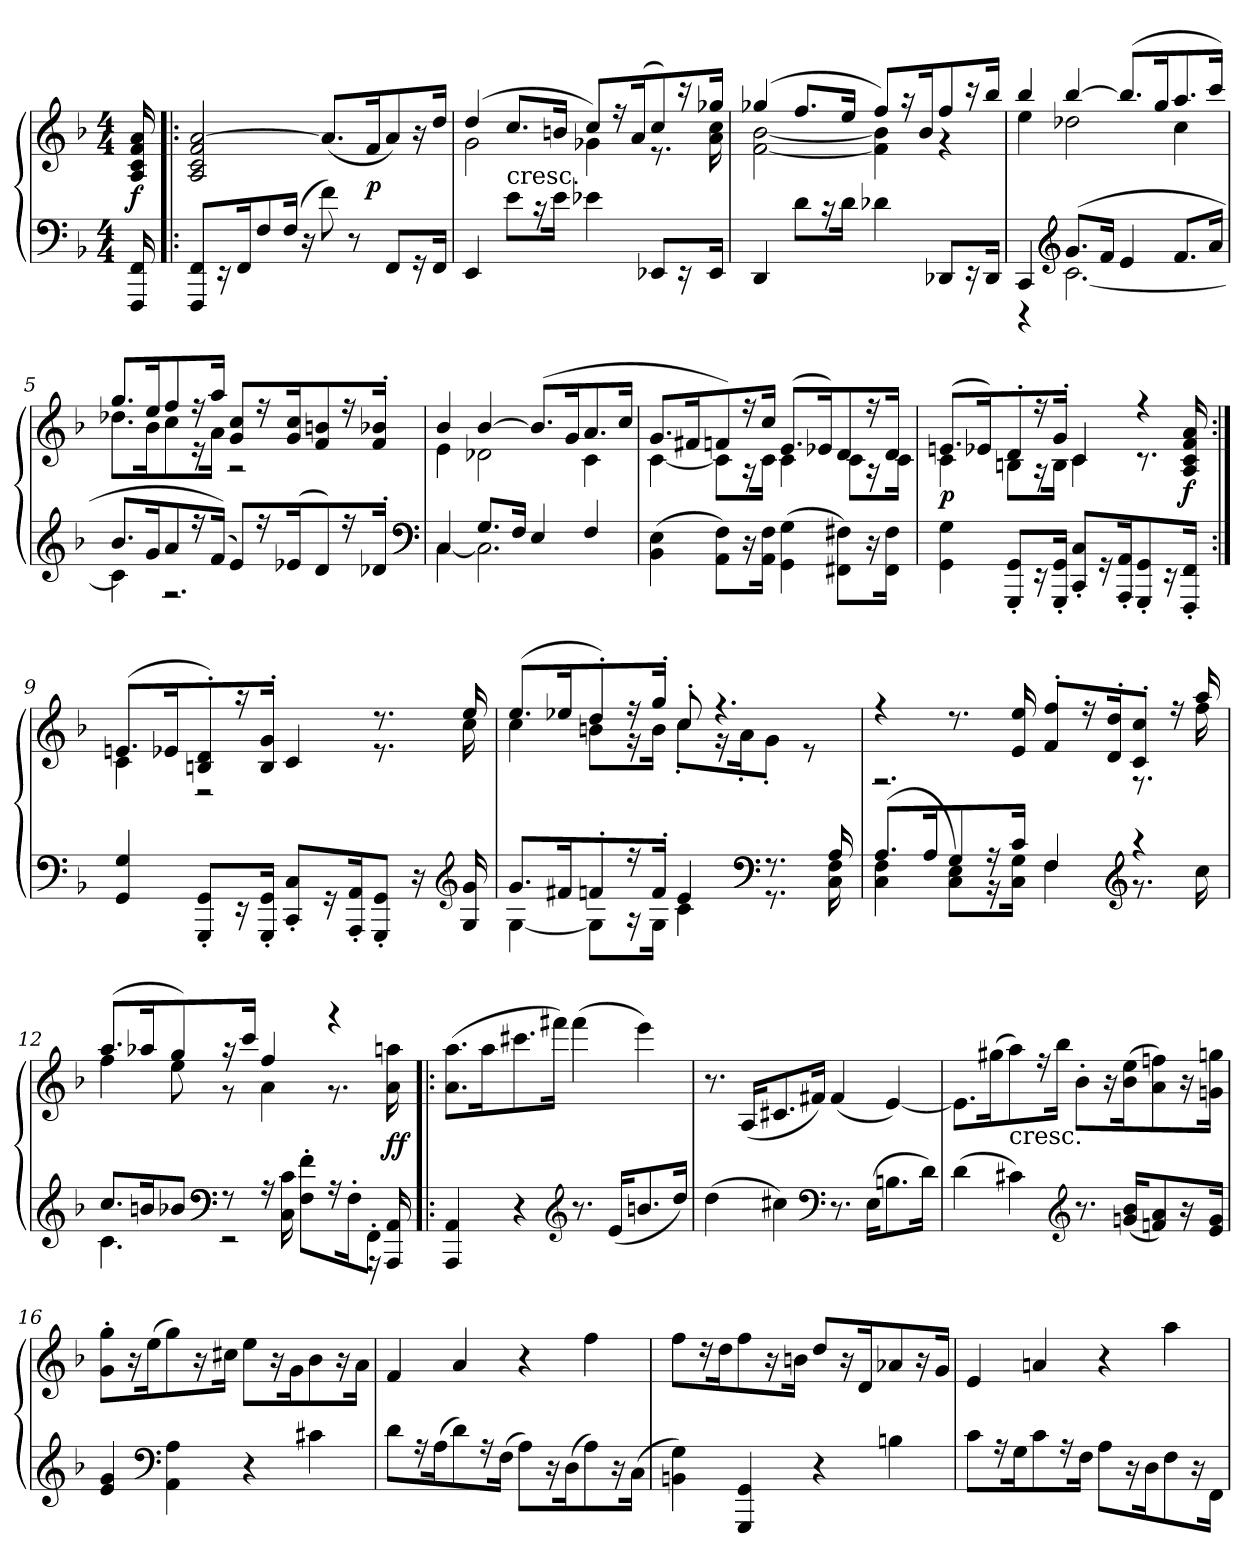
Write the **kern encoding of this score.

**kern	**kern	**dynam
*part1	*part1	*part1
*staff2	*staff1	*staff1/2
*clefF4	*clefG2	*
*k[b-]	*k[b-]	*
*F:	*F:	*
*M4/4	*M4/4	*
*MM160	*MM160	*
=	=	=
16FFF/ 16FF/	16A/ 16c/ 16f/ 16a/	f
=1!|:	=1!|:	=1!|:
8FFF/ 8FF/L	2A/ 2c/ 2f/ [2a/	.
16r	.	.
16FF/K	.	.
8F/	.	.
(16F/Jk	.	.
16r	.	.
8f\)	(8.a/L]	.
8r	.	.
.	16f/K	p
8FF/L	8a/)	.
16r	16r	.
16FF/Jk	16dd/Jk	.
=2	=2	=2
*	*^	*
4EE/	(4dd/	2g\	.
!	!LO:TX:c:t=cresc.	!	!
8e\L	8.cc/L	.	.
16r	.	.	.
16e\Jk	16bn/Jk	.	.
4e-X\	8cc/L)	4g-X\	.
.	16r	.	.
.	(16a/K	.	.
8EE-X/L	8cc/)	8.r	.
16r	16r	.	.
16EE-/Jk	16gg-X/Jk	16a\ 16cc\	.
=3	=3	=3	=3
4DD/	(4gg-X/	[2f\ [2b-\	.
8d\L	8.ff/L	.	.
16r	.	.	.
16d\Jk	16ee/Jk	.	.
4d-X\	8ff/L)	4f]\ 4b-]\	.
.	16r	.	.
.	16b-/K	.	.
8DD-X/L	8ff/	4r	.
16r	16r	.	.
16DD-/Jk	16bb-/Jk	.	.
=4	=4	=4	=4
*^	*	*	*
4CC/	4r	4bb-/	4ee\	.
*clefG2	*	*	*	*
(8.g/L	[2.c\	[4bb-/	2dd-X\	.
16f/Jk	.	.	.	.
4e/	.	(8.bb-/L]	.	.
.	.	16gg/K	.	.
8.f/L	.	8.aa/	4cc\	.
16a/Jk	.	16ccc/Jk)	.	.
=5	=5	=5	=5	=5
8.b-/L	4c\]	8.gg/L	8.dd-X\L	.
16g/K	.	16ee/K	16b-\K	.
8a/	2.r	8ff/	8cc\	.
16r	.	16r	16r	.
(16f/Jk)	.	16aa/Jk	16a\Jk	.
8e/L)	.	8g/ 8cc/L	2r	.
16r	.	16r	.	.
(16e-X/K	.	16g/ 16cc/K	.	.
8d/)	.	8f/ 8bn/	.	.
16r	.	16r	.	.
16d-X'/Jk	.	16f'/ 16b-X'/Jk	.	.
*clefF4	*	*	*	*
=6	=6	=6	=6	=6
4C/	[4C\	4b-/	4e\	.
8.G/L	2.C\]	[4b-/	2d-X\	.
16F/Jk	.	.	.	.
4E/	.	(8.b-/L]	.	.
.	.	16g/K	.	.
4F/	.	8.a/	4c\	.
.	.	16cc/Jk	.	.
*v	*v	*	*	*
=7	=7	=7	=7
(4BB-\ 4E\	8.g/L	[4c\	.
.	16f#X/K	.	.
8AA\ 8F\L)	8fn/)	8c\L]	.
16r	16r	16r	.
16AA\ 16F\Jk	16cc/Jk	16c\Jk	.
(4GG\ 4G\	(8.e/L	4c\	.
.	16e-X/K)	.	.
8FF#X\ 8F#X\L)	8d/	8c\L	.
16r	16r	16r	.
16FF#\ 16F#\Jk	16d/Jk	16c\Jk	.
=8	=8	=8	=8
4GG\ 4G\	(8.en/L	4c\	p
.	16e-X/K)	.	.
8GGG'/ 8GG'/L	8d'/	8Bn\L	.
16r	16r	16r	.
16GGG'/ 16GG'/Jk	16g'/Jk	16B\Jk	.
8CC'/ 8C'/L	4c/	4c\	.
16r	.	.	.
16AAA'/ 16AA'/K	.	.	.
8GGG'/ 8GG'/	4r	8.r	.
16r	.	.	.
16FFF'/ 16FF'/Jk	.	16A/ 16c/ 16f/ 16a/	f
=9:|!	=9:|!	=9:|!	=9:|!
4GG/ 4G/	(8.en/L	4c\	.
.	16e-X/K	.	.
8GGG'/ 8GG'/L	8Bn'/ 8d'/)	2r	.
16r	16r	.	.
16GGG'/ 16GG'/Jk	16B'/ 16g'/Jk	.	.
8CC'/ 8C'/L	4c/	.	.
16r	.	.	.
16AAA'/ 16AA'/K	.	.	.
8GGG'/ 8GG'/J	8.r	8.r	.
16r	.	.	.
*clefG2	*	*	*
16G/ 16g/	16ee/	16cc\	.
=10	=10	=10	=10
*^	*	*	*
8.g/L	[4G\	(8.ee/L	4cc\	.
16f#X/K	.	16ee-X/K	.	.
8fn'/	8G\L]	8dd'/)	8bn\L	.
16r	16r	16r	16r	.
16f'/Jk	16G\Jk	16gg'/Jk	16b\Jk	.
4e/	4c\	8cc'/	8cc'\L	.
.	.	4.r	16r	.
.	.	.	16a'\K	.
*clefF4	*	*	*	*
8.r	8.r	.	8g'\J	.
.	.	.	8r	.
16A/	16C\ 16F\	.	.	.
=11	=11	=11	=11	=11
(8.A/L	4C\ 4F\	4r	2.r	.
16A/K	.	.	.	.
8G/	8C\ 8E\L)	8.r	.	.
16r	16r	.	.	.
16c/Jk	16C\ 16G\Jk	16e/ 16ee/	.	.
4F/	4F\	8f'/ 8ff'/L	.	.
.	.	16r	.	.
.	.	16d'/ 16dd'/K	.	.
*clefG2	*	*	*	*
4r	8.r	8c'/ 8cc'/J	8.r	.
.	.	16r	.	.
.	16cc\	16aa/	16ff\	.
=12	=12	=12	=12	=12
4.c\	8.cc/L	(8.aa/L	4ff\	.
.	16bn/K	16aa-X/K	.	.
.	8b-X/J	8gg/)	8ee\	.
*clefF4	*	*	*	*
8r	2r	16r	8r	.
.	.	16ccc/Jk	.	.
16r	.	4ff/	4a\	.
16C\ 16c\	.	.	.	.
8F'\ 8f'\L	.	.	.	.
16r	.	4r	8.r	.
16F'\K	.	.	.	.
8FF'\J	16r	.	.	.
.	16AAA/ 16AA/	.	16a\ 16aan\	ff
*v	*v	*	*	*
*	*v	*v	*
=13!|:	=13!|:	=13!|:
4AAA/ 4AA/	(8.a\ 8.aa\L	.
.	16aa\K	.
4r	8.ccc#X\	.
.	16fff#X\Jk)	.
*clefG2	*	*
8.r	(4fff#\	.
(16e/KL	.	.
8.bn/	4eee\)	.
16dd/Jk)	.	.
=14	=14	=14
(4dd\	8.r	.
.	(16A/KL	.
4cc#X\)	8.c#X/	.
.	16f#X/Jk)	.
*clefF4	*	*
8.r	(4f#/	.
(16E\KL	.	.
8.Bn\	[4e/)	.
16d\Jk)	.	.
=15	=15	=15
(4d\	8.e\L]	.
.	(16gg#X\K	.
!	!LO:TX:c:t=cresc.	!
4c#X\)	8aa\)	.
.	16r	.
.	16bb-\Jk	.
*clefG2	*	*
8.r	8b-'\L	.
.	16r	.
(16gn/ 16b-/KL	(16b-\ 16ee\K	.
8fn/ 8a/)	8a\ 8ffn\)	.
16r	16r	.
16e/ 16g/Jk	16gn\ 16ggn\Jk	.
=16	=16	=16
4e/ 4g/	8g'\ 8gg'\L	.
.	16r	.
.	(16ee\K	.
*clefF4	*	*
4AA\ 4A\	8gg\)	.
.	16r	.
.	16cc#X\Jk	.
4r	8ee\L	.
.	16r	.
.	16g\K	.
4c#X\	8b-\	.
.	16r	.
.	16a\Jk	.
=17	=17	=17
8d\L	4f/	.
16r	.	.
(16A\K	.	.
8d\)	4a/	.
16r	.	.
(16F\Jk	.	.
8A\L)	4r	.
16r	.	.
(16D\K	.	.
8A\)	4ff\	.
16r	.	.
(16C\Jk	.	.
=18	=18	=18
4BBn\ 4G\)	8ff\L	.
.	16r	.
.	16dd\K	.
4GGG/ 4GG/	8ff\	.
.	16r	.
.	16bn\Jk	.
4r	8dd/L	.
.	16r	.
.	16d/K	.
4Bn\	8a-X/	.
.	16r	.
.	16g/Jk	.
=19	=19	=19
8c\L	4e/	.
16r	.	.
16G\K	.	.
8c\	4an/	.
16r	.	.
16F\Jk	.	.
8A\L	4r	.
16r	.	.
16D\K	.	.
8F\	4aa\	.
16r	.	.
16FF\Jk	.	.
=	=	=
*-	*-	*-
